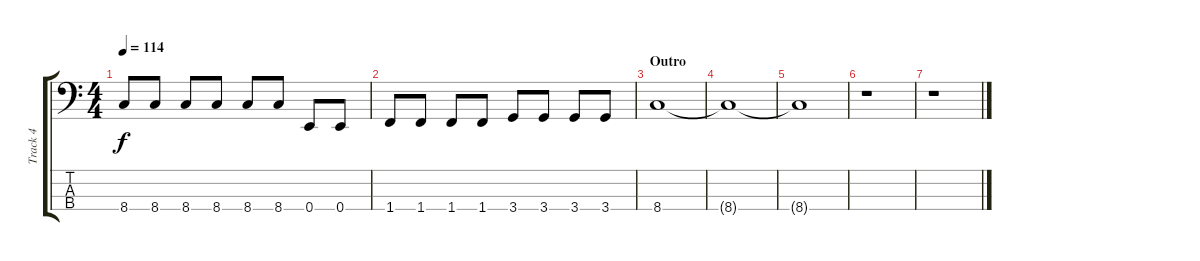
\track ("Track 4" "Track 4") {instrument electricbassfinger}
\staff {score tabs}
\tuning (G2 D2 A1 E1) {hide}
\ts (4 4)
\tempo 114
\clef f4
\ks c
8.4.8{dy f} 8.4.8 8.4.8 8.4.8 8.4.8 8.4.8 0.4.8 0.4.8 |
1.4.8 1.4.8 1.4.8 1.4.8 3.4.8 3.4.8 3.4.8 3.4.8 |
\section ("" "Outro")
8.4.1 |
8.4{t}.1 |
8.4{t}.1 |
r.1 |
r.1
